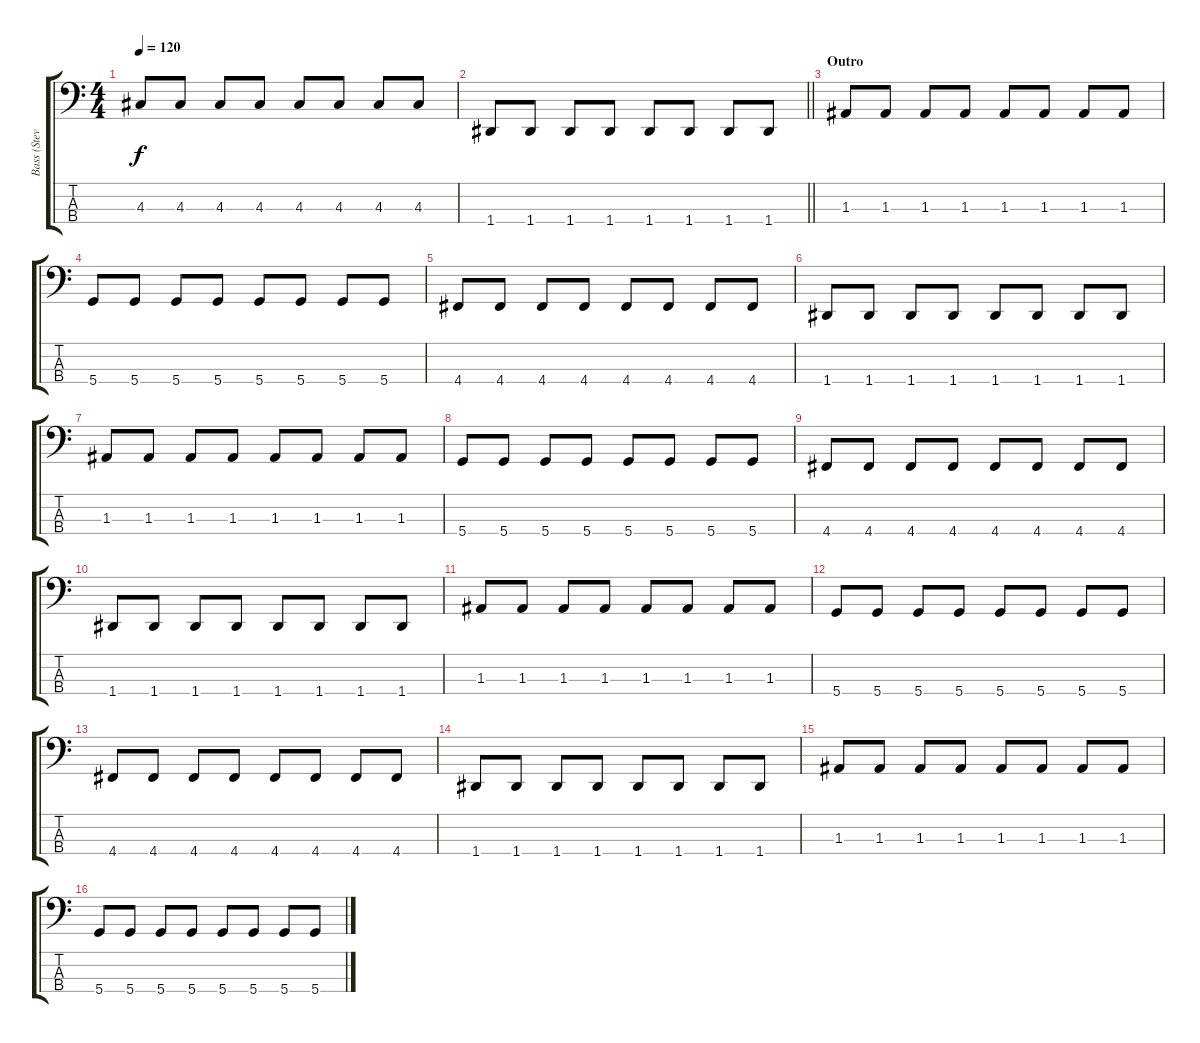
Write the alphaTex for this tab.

\track ("Bass (Steve)" "Bass (Stev") {instrument electricbassfinger}
\staff {score tabs}
\tuning (G2 D2 A1 D1) {hide}
\ts (4 4)
\tempo 120
\clef f4
\ks c
4.3.8{dy f} 4.3.8 4.3.8 4.3.8 4.3.8 4.3.8 4.3.8 4.3.8 |
\barLineRight lightlight
1.4.8 1.4.8 1.4.8 1.4.8 1.4.8 1.4.8 1.4.8 1.4.8 |
\section ("" "Outro")
1.3.8 1.3.8 1.3.8 1.3.8 1.3.8 1.3.8 1.3.8 1.3.8 |
5.4.8 5.4.8 5.4.8 5.4.8 5.4.8 5.4.8 5.4.8 5.4.8 |
4.4.8 4.4.8 4.4.8 4.4.8 4.4.8 4.4.8 4.4.8 4.4.8 |
1.4.8 1.4.8 1.4.8 1.4.8 1.4.8 1.4.8 1.4.8 1.4.8 |
1.3.8 1.3.8 1.3.8 1.3.8 1.3.8 1.3.8 1.3.8 1.3.8 |
5.4.8 5.4.8 5.4.8 5.4.8 5.4.8 5.4.8 5.4.8 5.4.8 |
4.4.8 4.4.8 4.4.8 4.4.8 4.4.8 4.4.8 4.4.8 4.4.8 |
1.4.8 1.4.8 1.4.8 1.4.8 1.4.8 1.4.8 1.4.8 1.4.8 |
1.3.8 1.3.8 1.3.8 1.3.8 1.3.8 1.3.8 1.3.8 1.3.8 |
5.4.8 5.4.8 5.4.8 5.4.8 5.4.8 5.4.8 5.4.8 5.4.8 |
4.4.8 4.4.8 4.4.8 4.4.8 4.4.8 4.4.8 4.4.8 4.4.8 |
1.4.8 1.4.8 1.4.8 1.4.8 1.4.8 1.4.8 1.4.8 1.4.8 |
1.3.8 1.3.8 1.3.8 1.3.8 1.3.8 1.3.8 1.3.8 1.3.8 |
5.4.8 5.4.8 5.4.8 5.4.8 5.4.8 5.4.8 5.4.8 5.4.8
